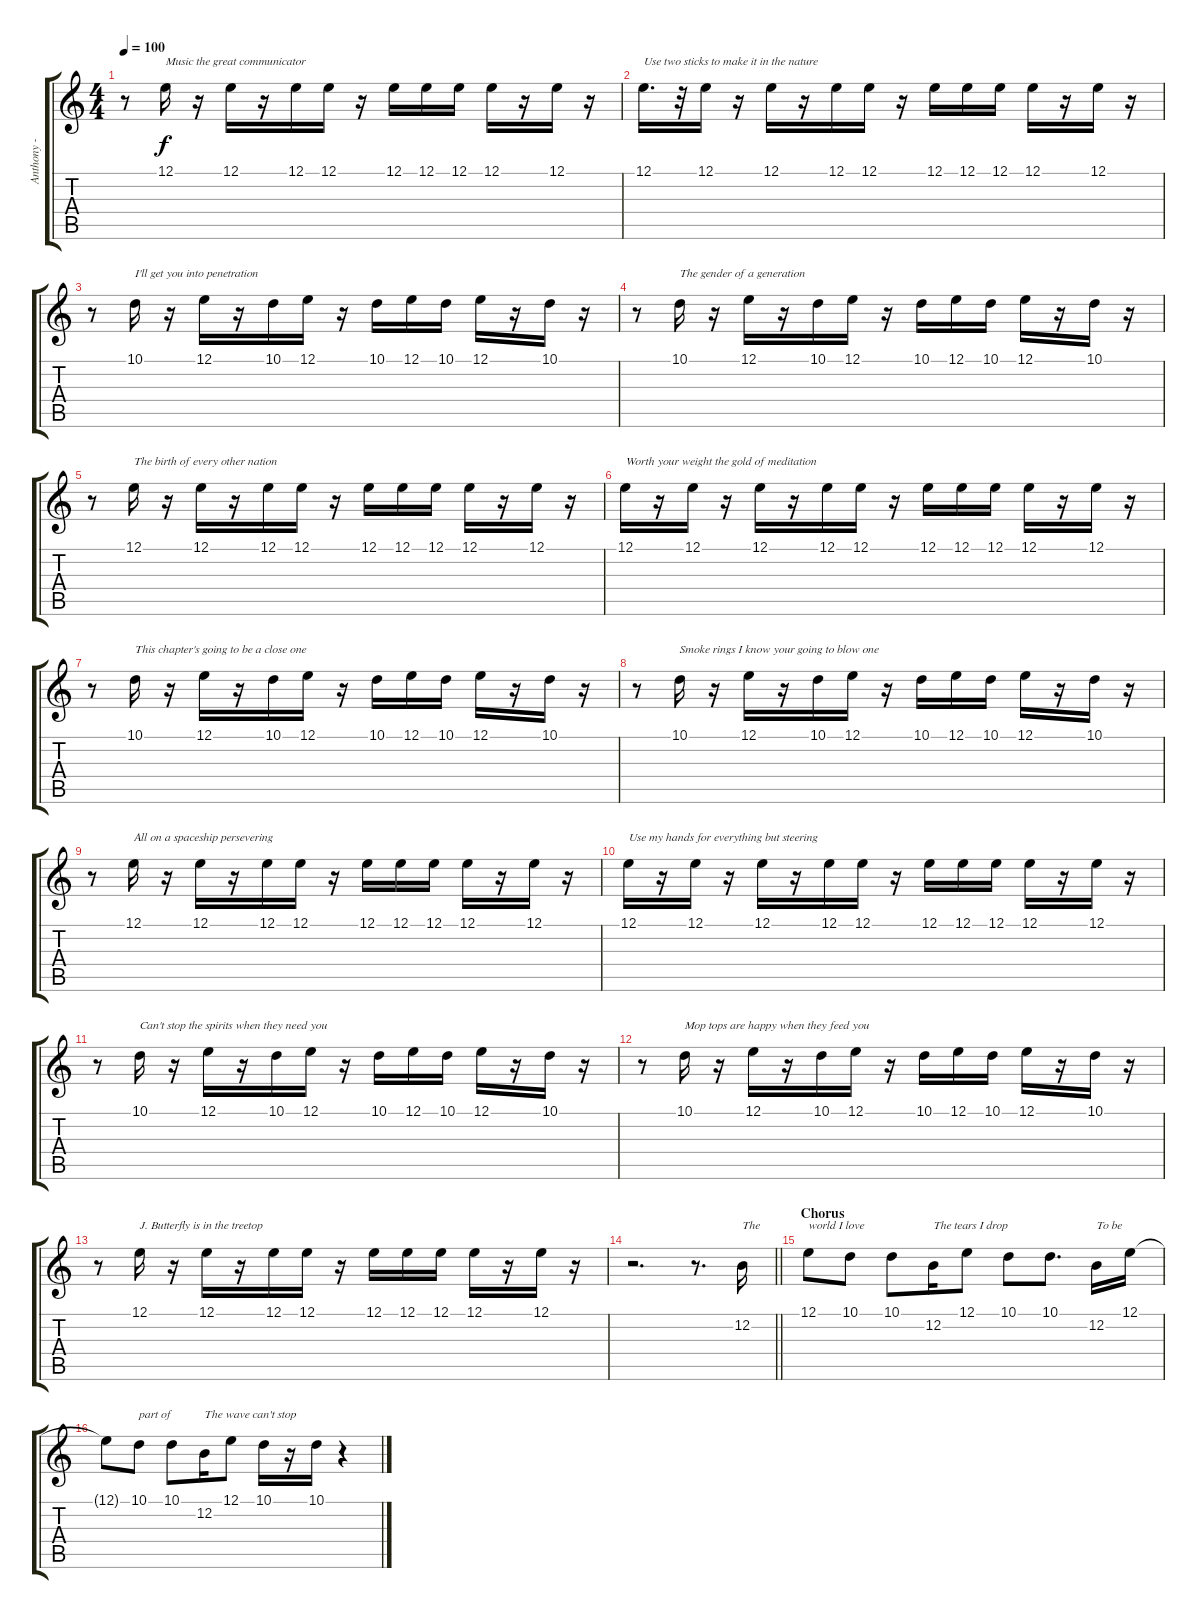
\track ("Anthony - Vocals" "Anthony - ") {instrument trumpet}
\staff {score tabs}
\tuning (E4 B3 G3 D3 A2 E2) {hide}
\ts (4 4)
\tempo 100
\clef g2
\ks c
r.8{dy f} 12.1.16{txt "Music the great communicator "} r.16 12.1.16 r.16 12.1.16 12.1.16 r.16 12.1.16 12.1.16 12.1.16 12.1.16 r.16 12.1.16 r.16 |
12.1.16{d txt "Use two sticks to make it in the nature "} r.32 12.1.16 r.16 12.1.16 r.16 12.1.16 12.1.16 r.16 12.1.16 12.1.16 12.1.16 12.1.16 r.16 12.1.16 r.16 |
r.8 10.1.16{txt "I'll get you into penetration "} r.16 12.1.16 r.16 10.1.16 12.1.16 r.16 10.1.16 12.1.16 10.1.16 12.1.16 r.16 10.1.16 r.16 |
r.8 10.1.16{txt "The gender of a generation "} r.16 12.1.16 r.16 10.1.16 12.1.16 r.16 10.1.16 12.1.16 10.1.16 12.1.16 r.16 10.1.16 r.16 |
r.8 12.1.16{txt "The birth of every other nation "} r.16 12.1.16 r.16 12.1.16 12.1.16 r.16 12.1.16 12.1.16 12.1.16 12.1.16 r.16 12.1.16 r.16 |
12.1.16{txt "Worth your weight the gold of meditation "} r.16 12.1.16 r.16 12.1.16 r.16 12.1.16 12.1.16 r.16 12.1.16 12.1.16 12.1.16 12.1.16 r.16 12.1.16 r.16 |
r.8 10.1.16{txt "This chapter's going to be a close one "} r.16 12.1.16 r.16 10.1.16 12.1.16 r.16 10.1.16 12.1.16 10.1.16 12.1.16 r.16 10.1.16 r.16 |
r.8 10.1.16{txt "Smoke rings I know your going to blow one "} r.16 12.1.16 r.16 10.1.16 12.1.16 r.16 10.1.16 12.1.16 10.1.16 12.1.16 r.16 10.1.16 r.16 |
r.8 12.1.16{txt "All on a spaceship persevering "} r.16 12.1.16 r.16 12.1.16 12.1.16 r.16 12.1.16 12.1.16 12.1.16 12.1.16 r.16 12.1.16 r.16 |
12.1.16{txt "Use my hands for everything but steering "} r.16 12.1.16 r.16 12.1.16 r.16 12.1.16 12.1.16 r.16 12.1.16 12.1.16 12.1.16 12.1.16 r.16 12.1.16 r.16 |
r.8 10.1.16{txt "Can't stop the spirits when they need you "} r.16 12.1.16 r.16 10.1.16 12.1.16 r.16 10.1.16 12.1.16 10.1.16 12.1.16 r.16 10.1.16 r.16 |
r.8 10.1.16{txt "Mop tops are happy when they feed you "} r.16 12.1.16 r.16 10.1.16 12.1.16 r.16 10.1.16 12.1.16 10.1.16 12.1.16 r.16 10.1.16 r.16 |
r.8 12.1.16{txt "J. Butterfly is in the treetop "} r.16 12.1.16 r.16 12.1.16 12.1.16 r.16 12.1.16 12.1.16 12.1.16 12.1.16 r.16 12.1.16 r.16 |
\barLineRight lightlight
r.2{d} r.8{d} 12.2.16{txt "The"} |
\section ("" "Chorus")
12.1.8{txt "world I love"} 10.1.8 10.1.8 12.2.16{txt "The tears I drop"} 12.1.8 10.1.8 10.1.8{d} 12.2.16{txt "To be"} 12.1.16 |
12.1{t}.8 10.1.8{txt "part of"} 10.1.8 12.2.16{txt "The wave can't stop"} 12.1.8 10.1.16 r.16 10.1.16 r.4
